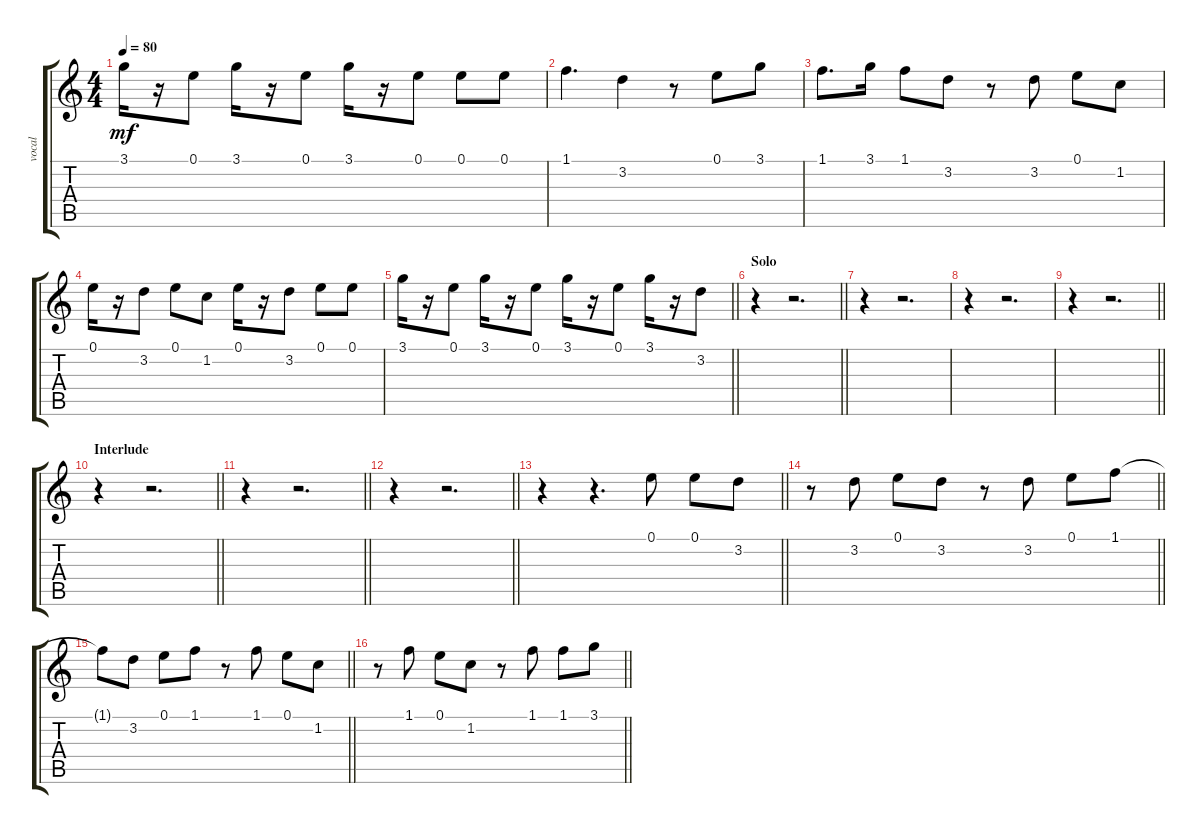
\track ("vocal" "vocal") {instrument distortionguitar}
\staff {score tabs}
\tuning (E4 B3 G3 D3 A2 E2) {hide}
\ts (4 4)
\tempo 80
\clef g2
\ks c
3.1.16{dy mf} r.16 0.1.8 3.1.16 r.16 0.1.8 3.1.16 r.16 0.1.8 0.1.8 0.1.8 |
1.1.4{d} 3.2.4 r.8 0.1.8 3.1.8 |
1.1.8{d} 3.1.16 1.1.8 3.2.8 r.8 3.2.8 0.1.8 1.2.8 |
0.1.16 r.16 3.2.8 0.1.8 1.2.8 0.1.16 r.16 3.2.8 0.1.8 0.1.8 |
\barLineRight lightlight
3.1.16 r.16 0.1.8 3.1.16 r.16 0.1.8 3.1.16 r.16 0.1.8 3.1.16 r.16 3.2.8 |
\section ("" "Solo")
\barLineRight lightlight
r.4 r.2{d} |
r.4 r.2{d} |
r.4 r.2{d} |
\barLineRight lightlight
r.4 r.2{d} |
\section ("" "Interlude")
\barLineRight lightlight
r.4 r.2{d} |
\barLineRight lightlight
r.4 r.2{d} |
\barLineRight lightlight
r.4 r.2{d} |
\barLineRight lightlight
r.4 r.4{d} 0.1.8 0.1.8 3.2.8 |
\barLineRight lightlight
r.8 3.2.8 0.1.8 3.2.8 r.8 3.2.8 0.1.8 1.1.8 |
\barLineRight lightlight
1.1{t}.8 3.2.8 0.1.8 1.1.8 r.8 1.1.8 0.1.8 1.2.8 |
\barLineRight lightlight
r.8 1.1.8 0.1.8 1.2.8 r.8 1.1.8 1.1.8 3.1.8
